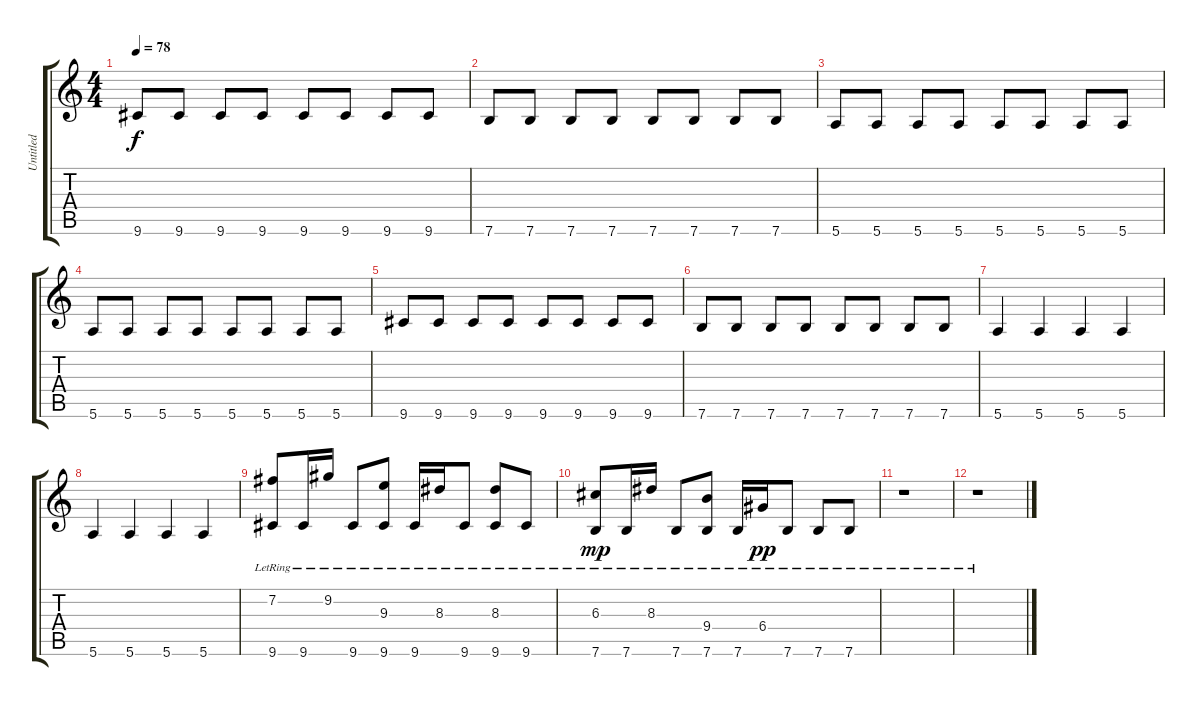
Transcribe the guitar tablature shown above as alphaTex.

\track ("Untitled" "Untitled") {instrument acousticguitarnylon}
\staff {score tabs}
\tuning (E4 B3 G3 D3 A2 E2) {hide}
\ts (4 4)
\tempo 78
\clef g2
\ks c
9.6.8{dy f} 9.6.8 9.6.8 9.6.8 9.6.8 9.6.8 9.6.8 9.6.8 |
7.6.8 7.6.8 7.6.8 7.6.8 7.6.8 7.6.8 7.6.8 7.6.8 |
5.6.8 5.6.8 5.6.8 5.6.8 5.6.8 5.6.8 5.6.8 5.6.8 |
5.6.8 5.6.8 5.6.8 5.6.8 5.6.8 5.6.8 5.6.8 5.6.8 |
9.6.8 9.6.8 9.6.8 9.6.8 9.6.8 9.6.8 9.6.8 9.6.8 |
7.6.8 7.6.8 7.6.8 7.6.8 7.6.8 7.6.8 7.6.8 7.6.8 |
5.6.4 5.6.4 5.6.4 5.6.4 |
5.6.4 5.6.4 5.6.4 5.6.4 |
(7.2{lr} 9.6{lr}).8 9.6{lr}.16 9.2{lr}.16 9.6{lr}.8 (9.3{lr} 9.6{lr}).8 9.6{lr}.16 8.3{lr}.16 9.6{lr}.8 (8.3{lr} 9.6{lr}).8 9.6{lr}.8 |
(6.3{lr} 7.6{lr}).8{dy mp} 7.6{lr}.16 8.3{lr}.16 7.6{lr}.8 (9.4{lr} 7.6{lr}).8 7.6{lr}.16 6.4{lr}.16{dy pp} 7.6{lr}.8 7.6{lr}.8 7.6{lr}.8 |
r.1 |
r.1
